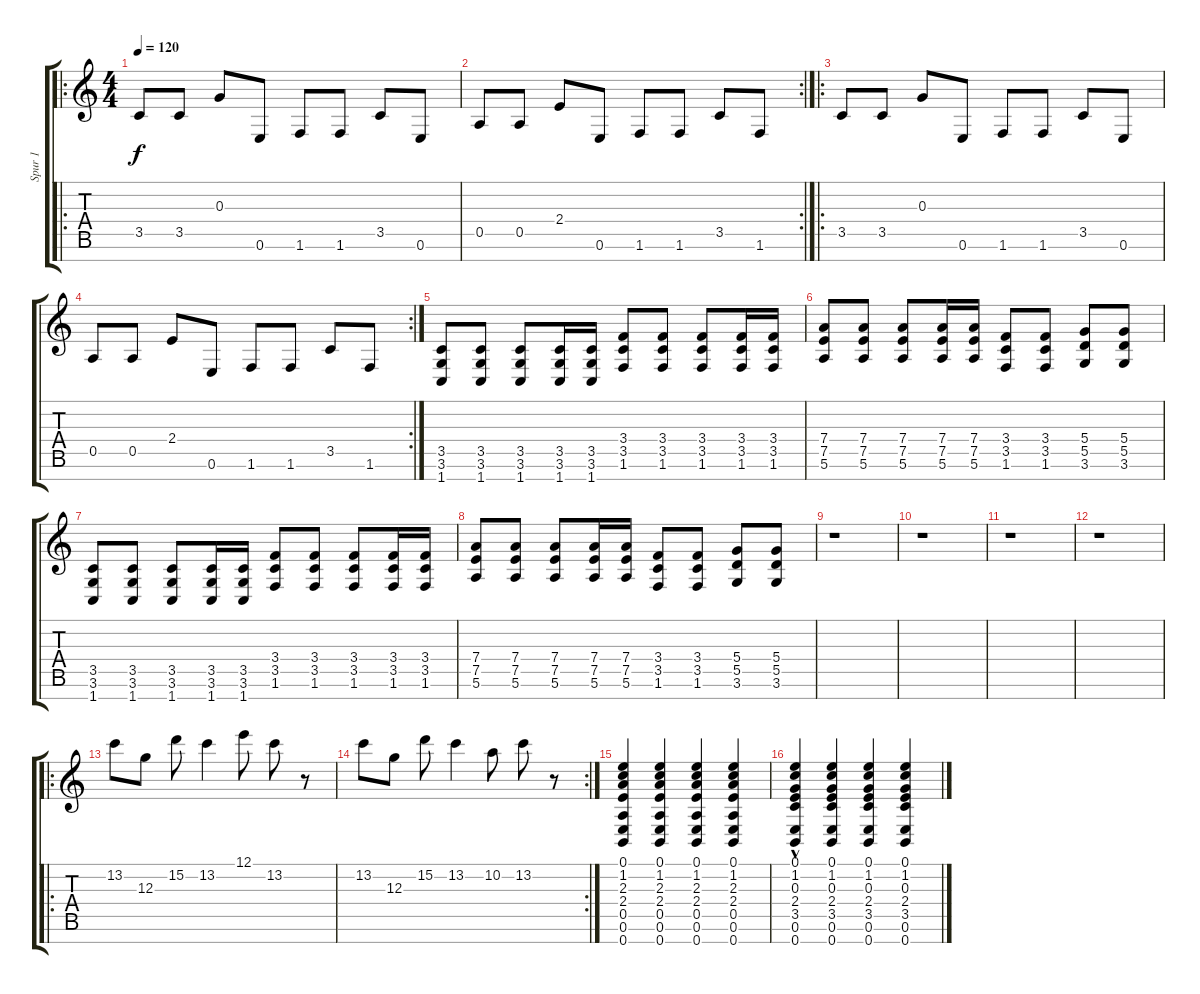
\track ("Spur 1" "Spur 1") {instrument distortionguitar}
\staff {score tabs}
\tuning (E4 B3 G3 D3 A2 E2 B1) {hide}
\ro
\ts (4 4)
\tempo 120
\clef g2
\ks c
3.5.8{dy f instrument distortionguitar} 3.5.8 0.3.8 0.6.8 1.6.8 1.6.8 3.5.8 0.6.8 |
\rc 2
0.5.8 0.5.8 2.4.8 0.6.8 1.6.8 1.6.8 3.5.8 1.6.8 |
\ro
3.5.8 3.5.8 0.3.8 0.6.8 1.6.8 1.6.8 3.5.8 0.6.8 |
\rc 2
0.5.8 0.5.8 2.4.8 0.6.8 1.6.8 1.6.8 3.5.8 1.6.8 |
(3.5 3.6 1.7).8 (3.5 3.6 1.7).8 (3.5 3.6 1.7).8 (3.5 3.6 1.7).16 (3.5 3.6 1.7).16 (3.4 3.5 1.6).8 (3.4 3.5 1.6).8 (3.4 3.5 1.6).8 (3.4 3.5 1.6).16 (3.4 3.5 1.6).16 |
(7.4 7.5 5.6).8 (7.4 7.5 5.6).8 (7.4 7.5 5.6).8 (7.4 7.5 5.6).16 (7.4 7.5 5.6).16 (3.4 3.5 1.6).8 (3.4 3.5 1.6).8 (5.4 5.5 3.6).8 (5.4 5.5 3.6).8 |
(3.5 3.6 1.7).8 (3.5 3.6 1.7).8 (3.5 3.6 1.7).8 (3.5 3.6 1.7).16 (3.5 3.6 1.7).16 (3.4 3.5 1.6).8 (3.4 3.5 1.6).8 (3.4 3.5 1.6).8 (3.4 3.5 1.6).16 (3.4 3.5 1.6).16 |
(7.4 7.5 5.6).8 (7.4 7.5 5.6).8 (7.4 7.5 5.6).8 (7.4 7.5 5.6).16 (7.4 7.5 5.6).16 (3.4 3.5 1.6).8 (3.4 3.5 1.6).8 (5.4 5.5 3.6).8 (5.4 5.5 3.6).8 |
r.1 |
r.1 |
r.1 |
r.1 |
\ro
13.2.8 12.3.8 15.2.8 13.2.4 12.1.8 13.2.8 r.8 |
\rc 2
13.2.8 12.3.8 15.2.8 13.2.4 10.2.8 13.2.8 r.8 |
(0.1 1.2 2.3 2.4 0.5 0.6 0.7).4 (0.1 1.2 2.3 2.4 0.5 0.6 0.7).4 (0.1 1.2 2.3 2.4 0.5 0.6 0.7).4 (0.1 1.2 2.3 2.4 0.5 0.6 0.7).4 |
(0.1 1.2 0.3 2.4 3.5{hac} 0.6 0.7).4 (0.1 1.2 0.3 2.4 3.5 0.6 0.7).4 (0.1 1.2 0.3 2.4 3.5 0.6 0.7).4 (0.1 1.2 0.3 2.4 3.5 0.6 0.7).4
